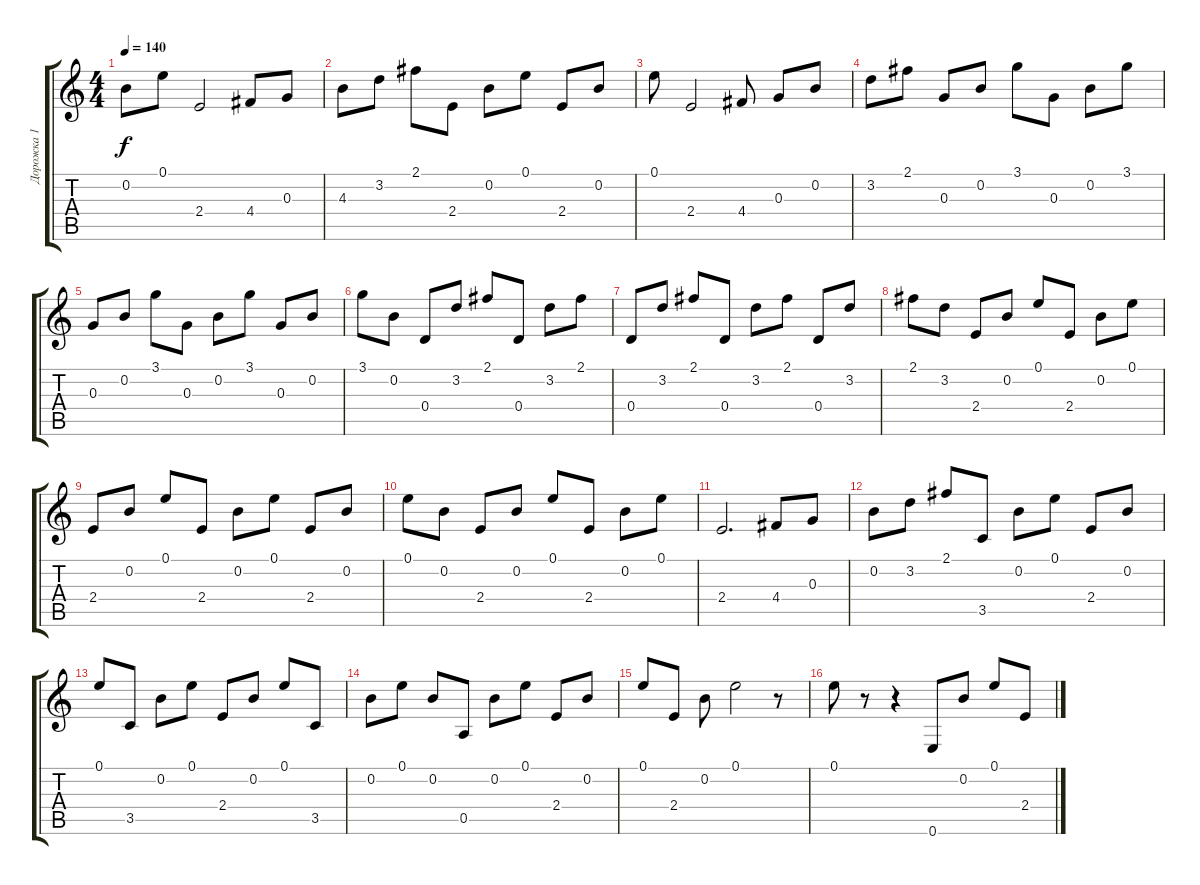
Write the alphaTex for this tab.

\track ("Дорожка 1" "Дорожка 1") {instrument acousticguitarsteel}
\staff {score tabs}
\tuning (E4 B3 G3 D3 A2 E2) {hide}
\ts (4 4)
\tempo 140
\clef g2
\ks c
0.2.8{dy f} 0.1.8 2.4.2 4.4.8 0.3.8 |
4.3.8 3.2.8 2.1.8 2.4.8 0.2.8 0.1.8 2.4.8 0.2.8 |
0.1.8 2.4.2 4.4.8 0.3.8 0.2.8 |
3.2.8 2.1.8 0.3.8 0.2.8 3.1.8 0.3.8 0.2.8 3.1.8 |
0.3.8 0.2.8 3.1.8 0.3.8 0.2.8 3.1.8 0.3.8 0.2.8 |
3.1.8 0.2.8 0.4.8 3.2.8 2.1.8 0.4.8 3.2.8 2.1.8 |
0.4.8 3.2.8 2.1.8 0.4.8 3.2.8 2.1.8 0.4.8 3.2.8 |
2.1.8 3.2.8 2.4.8 0.2.8 0.1.8 2.4.8 0.2.8 0.1.8 |
2.4.8 0.2.8 0.1.8 2.4.8 0.2.8 0.1.8 2.4.8 0.2.8 |
0.1.8 0.2.8 2.4.8 0.2.8 0.1.8 2.4.8 0.2.8 0.1.8 |
2.4.2{d} 4.4.8 0.3.8 |
0.2.8 3.2.8 2.1.8 3.5.8 0.2.8 0.1.8 2.4.8 0.2.8 |
0.1.8 3.5.8 0.2.8 0.1.8 2.4.8 0.2.8 0.1.8 3.5.8 |
0.2.8 0.1.8 0.2.8 0.5.8 0.2.8 0.1.8 2.4.8 0.2.8 |
0.1.8 2.4.8 0.2.8 0.1.2 r.8 |
0.1.8 r.8 r.4 0.6.8 0.2.8 0.1.8 2.4.8
